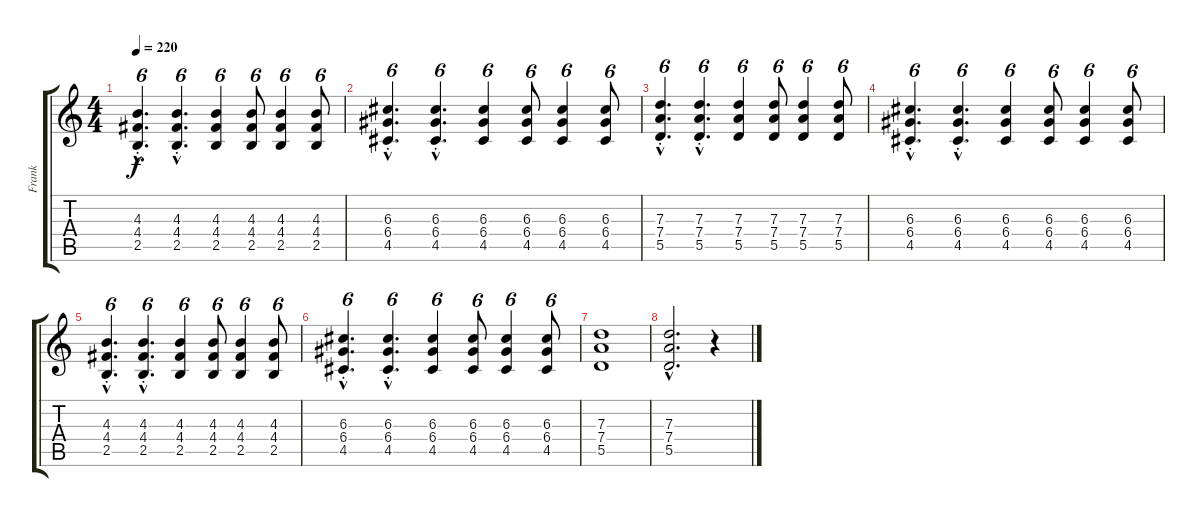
\track ("Frank" "Frank") {instrument distortionguitar}
\staff {score tabs}
\tuning (E4 B3 G3 D3 A2 E2) {hide}
\ts (4 4)
\tempo 220
\clef g2
\ks c
(4.3{hac st} 4.4{hac st} 2.5{hac st}).4{d tu (6 4) dy f} (4.3{hac st} 4.4{hac st} 2.5{hac st}).4{d tu (6 4)} (4.3 4.4 2.5).4{tu (6 4)} (4.3 4.4 2.5).8{tu (6 4)} (4.3 4.4 2.5).4{tu (6 4)} (4.3 4.4 2.5).8{tu (6 4)} |
(6.3{hac st} 6.4{hac st} 4.5{hac st}).4{d tu (6 4)} (6.3{hac st} 6.4{hac st} 4.5{hac st}).4{d tu (6 4)} (6.3 6.4 4.5).4{tu (6 4)} (6.3 6.4 4.5).8{tu (6 4)} (6.3 6.4 4.5).4{tu (6 4)} (6.3 6.4 4.5).8{tu (6 4)} |
(7.3{hac st} 7.4{hac st} 5.5{hac st}).4{d tu (6 4)} (7.3{hac st} 7.4{hac st} 5.5{hac st}).4{d tu (6 4)} (7.3 7.4 5.5).4{tu (6 4)} (7.3 7.4 5.5).8{tu (6 4)} (7.3 7.4 5.5).4{tu (6 4)} (7.3 7.4 5.5).8{tu (6 4)} |
(6.3{hac st} 6.4{hac st} 4.5{hac st}).4{d tu (6 4)} (6.3{hac st} 6.4{hac st} 4.5{hac st}).4{d tu (6 4)} (6.3 6.4 4.5).4{tu (6 4)} (6.3 6.4 4.5).8{tu (6 4)} (6.3 6.4 4.5).4{tu (6 4)} (6.3 6.4 4.5).8{tu (6 4)} |
(4.3{hac st} 4.4{hac st} 2.5{hac st}).4{d tu (6 4)} (4.3{hac st} 4.4{hac st} 2.5{hac st}).4{d tu (6 4)} (4.3 4.4 2.5).4{tu (6 4)} (4.3 4.4 2.5).8{tu (6 4)} (4.3 4.4 2.5).4{tu (6 4)} (4.3 4.4 2.5).8{tu (6 4)} |
(6.3{hac st} 6.4{hac st} 4.5{hac st}).4{d tu (6 4)} (6.3{hac st} 6.4{hac st} 4.5{hac st}).4{d tu (6 4)} (6.3 6.4 4.5).4{tu (6 4)} (6.3 6.4 4.5).8{tu (6 4)} (6.3 6.4 4.5).4{tu (6 4)} (6.3 6.4 4.5).8{tu (6 4)} |
(7.3 7.4 5.5).1 |
(7.3{hac} 7.4{hac} 5.5{hac}).2{d} r.4
